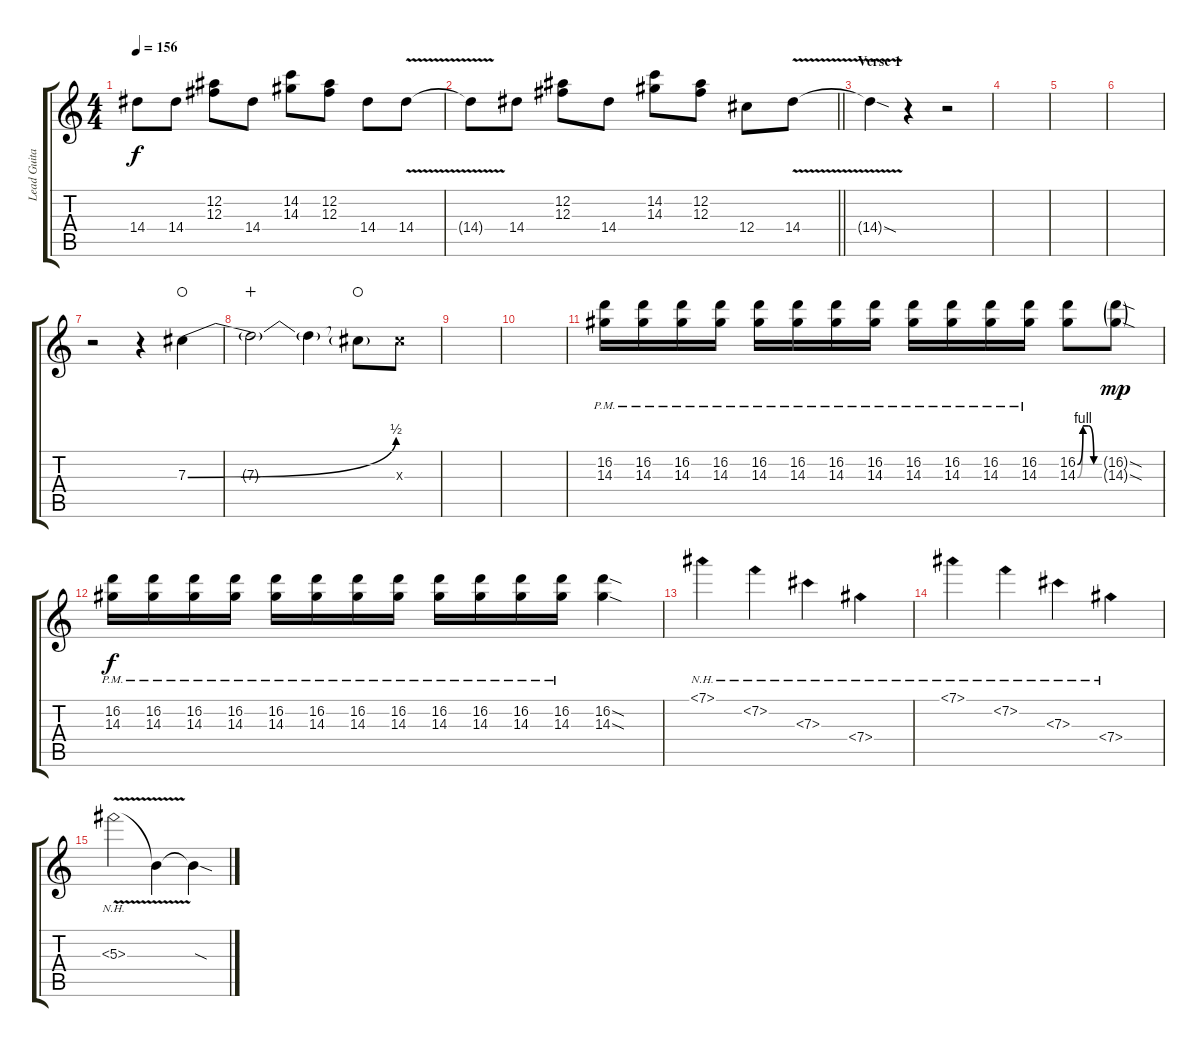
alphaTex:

\track ("Lead Guitar" "Lead Guita") {instrument overdrivenguitar}
\staff {score tabs}
\tuning (Eb4 Bb3 Gb3 Db3 Ab2 Db2) {hide}
\ts (4 4)
\tempo 156
\clef g2
\ks c
14.4{t}.8{dy f} 14.4.8 (12.2 12.3).8 14.4.8 (14.2 14.3).8 (12.2 12.3).8 14.4.8 14.4{v}.8 |
\barLineRight lightlight
14.4{t}.8 14.4.8 (12.2 12.3).8 14.4.8 (14.2 14.3).8 (12.2 12.3).8 12.4.8 14.4{v}.8 |
\section ("" "Verse 1")
14.4{sod t}.4 r.4 r.2 |
|
|
|
r.2 r.4 7.3{be (bend 0 0 60 2)}.4{waho} |
7.3{t}.2{wahc} 7.3{t}.4 7.3{t}.8{waho} 7.3{x}.8 |
|
|
(16.2 14.3{pm}).16 (16.2 14.3{pm}).16 (16.2 14.3{pm}).16 (16.2 14.3{pm}).16 (16.2 14.3{pm}).16 (16.2 14.3{pm}).16 (16.2 14.3{pm}).16 (16.2 14.3{pm}).16 (16.2 14.3{pm}).16 (16.2 14.3{pm}).16 (16.2 14.3{pm}).16 (16.2 14.3{pm}).16 (16.2{be (custom 0 0 15 4 30 4 45 0 60 0)} 14.3{be (custom 0 0 15 4 30 4 45 0 60 0)}).8 (16.2{sod g} 14.3{sod g}).8{dy mp} |
(16.2 14.3{pm}).16{dy f} (16.2 14.3{pm}).16 (16.2 14.3{pm}).16 (16.2 14.3{pm}).16 (16.2 14.3{pm}).16 (16.2 14.3{pm}).16 (16.2 14.3{pm}).16 (16.2 14.3{pm}).16 (16.2 14.3{pm}).16 (16.2 14.3{pm}).16 (16.2 14.3{pm}).16 (16.2 14.3{pm}).16 (16.2{sod} 14.3{sod}).4 |
7.1{nh}.4 7.2{nh}.4 7.3{nh}.4 7.4{nh}.4 |
7.1{nh}.4 7.2{nh}.4 7.3{nh}.4 7.4{nh}.4 |
5.3{nh v}.2 5.3{t}.4 5.3{sod t}.4
